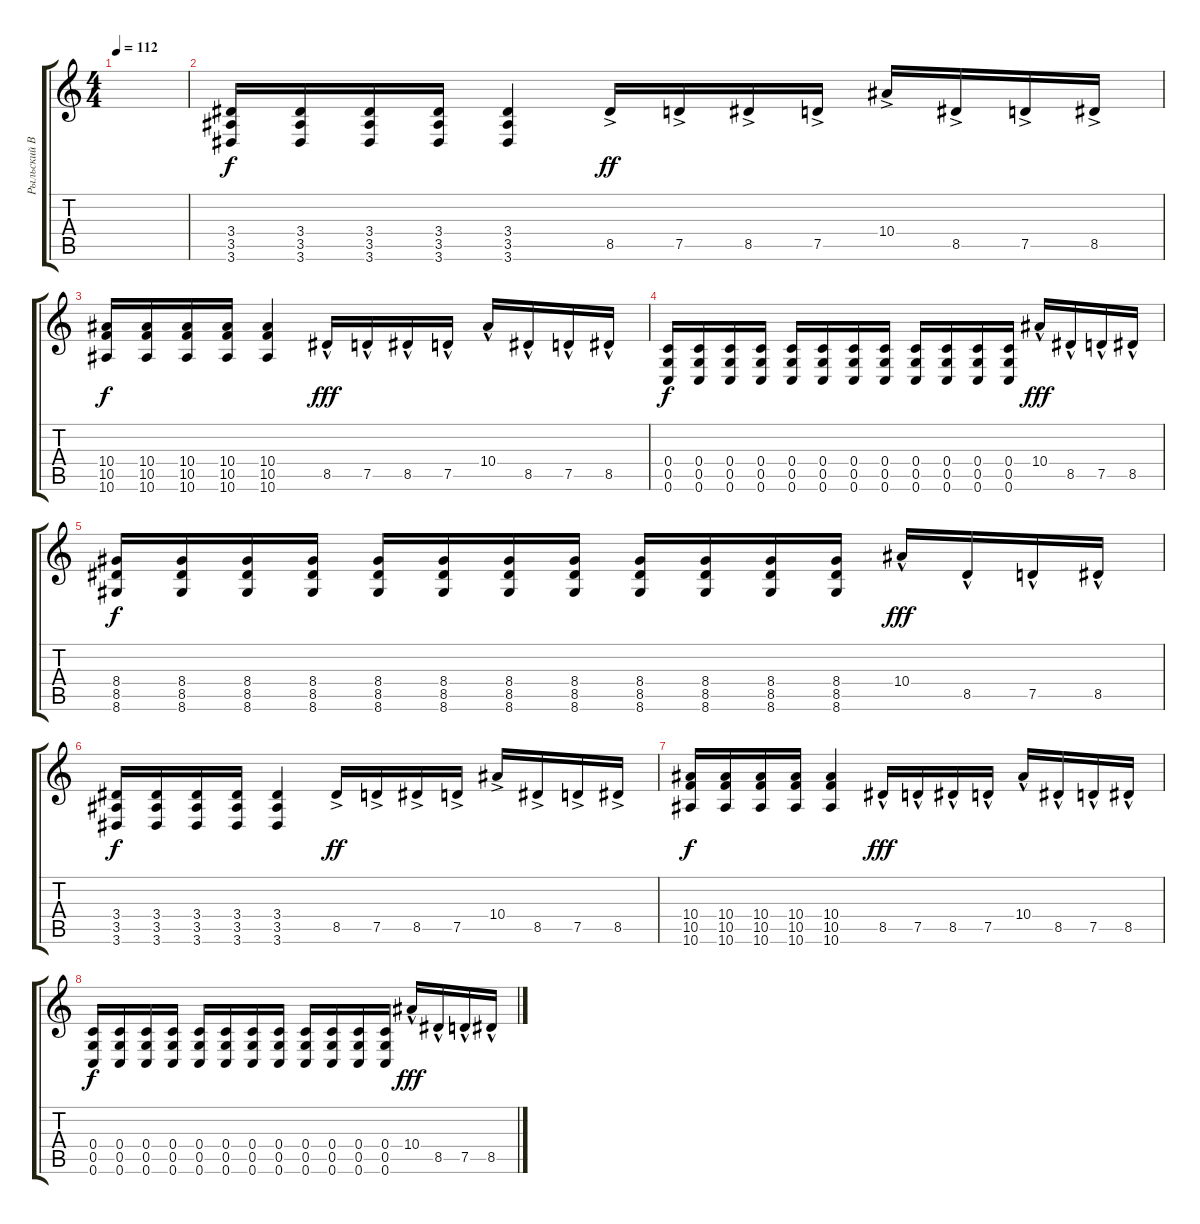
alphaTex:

\track ("Рыльский Владислав" "Рыльский В") {instrument distortionguitar}
\staff {score tabs}
\tuning (D4 A3 F3 C3 G2 C2) {hide}
\ts (4 4)
\tempo 112
\clef g2
\ks c
|
(3.4 3.5 3.6).16 (3.4 3.5 3.6).16 (3.4 3.5 3.6).16 (3.4 3.5 3.6).16 (3.4 3.5 3.6).4 8.5{ac}.16{dy ff} 7.5{ac}.16 8.5{ac}.16 7.5{ac}.16 10.4{ac}.16 8.5{ac}.16 7.5{ac}.16 8.5{ac}.16 |
(10.4 10.5 10.6).16{dy f} (10.4 10.5 10.6).16 (10.4 10.5 10.6).16 (10.4 10.5 10.6).16 (10.4 10.5 10.6).4 8.5{hac}.16{dy fff} 7.5{hac}.16 8.5{hac}.16 7.5{hac}.16 10.4{hac}.16 8.5{hac}.16 7.5{hac}.16 8.5{hac}.16 |
(0.4 0.5 0.6).16{dy f} (0.4 0.5 0.6).16 (0.4 0.5 0.6).16 (0.4 0.5 0.6).16 (0.4 0.5 0.6).16 (0.4 0.5 0.6).16 (0.4 0.5 0.6).16 (0.4 0.5 0.6).16 (0.4 0.5 0.6).16 (0.4 0.5 0.6).16 (0.4 0.5 0.6).16 (0.4 0.5 0.6).16 10.4{hac}.16{dy fff} 8.5{hac}.16 7.5{hac}.16 8.5{hac}.16 |
(8.4 8.5 8.6).16{dy f} (8.4 8.5 8.6).16 (8.4 8.5 8.6).16 (8.4 8.5 8.6).16 (8.4 8.5 8.6).16 (8.4 8.5 8.6).16 (8.4 8.5 8.6).16 (8.4 8.5 8.6).16 (8.4 8.5 8.6).16 (8.4 8.5 8.6).16 (8.4 8.5 8.6).16 (8.4 8.5 8.6).16 10.4{hac}.16{dy fff} 8.5{hac}.16 7.5{hac}.16 8.5{hac}.16 |
(3.4 3.5 3.6).16{dy f} (3.4 3.5 3.6).16 (3.4 3.5 3.6).16 (3.4 3.5 3.6).16 (3.4 3.5 3.6).4 8.5{ac}.16{dy ff} 7.5{ac}.16 8.5{ac}.16 7.5{ac}.16 10.4{ac}.16 8.5{ac}.16 7.5{ac}.16 8.5{ac}.16 |
(10.4 10.5 10.6).16{dy f} (10.4 10.5 10.6).16 (10.4 10.5 10.6).16 (10.4 10.5 10.6).16 (10.4 10.5 10.6).4 8.5{hac}.16{dy fff} 7.5{hac}.16 8.5{hac}.16 7.5{hac}.16 10.4{hac}.16 8.5{hac}.16 7.5{hac}.16 8.5{hac}.16 |
(0.4 0.5 0.6).16{dy f} (0.4 0.5 0.6).16 (0.4 0.5 0.6).16 (0.4 0.5 0.6).16 (0.4 0.5 0.6).16 (0.4 0.5 0.6).16 (0.4 0.5 0.6).16 (0.4 0.5 0.6).16 (0.4 0.5 0.6).16 (0.4 0.5 0.6).16 (0.4 0.5 0.6).16 (0.4 0.5 0.6).16 10.4{hac}.16{dy fff} 8.5{hac}.16 7.5{hac}.16 8.5{hac}.16
